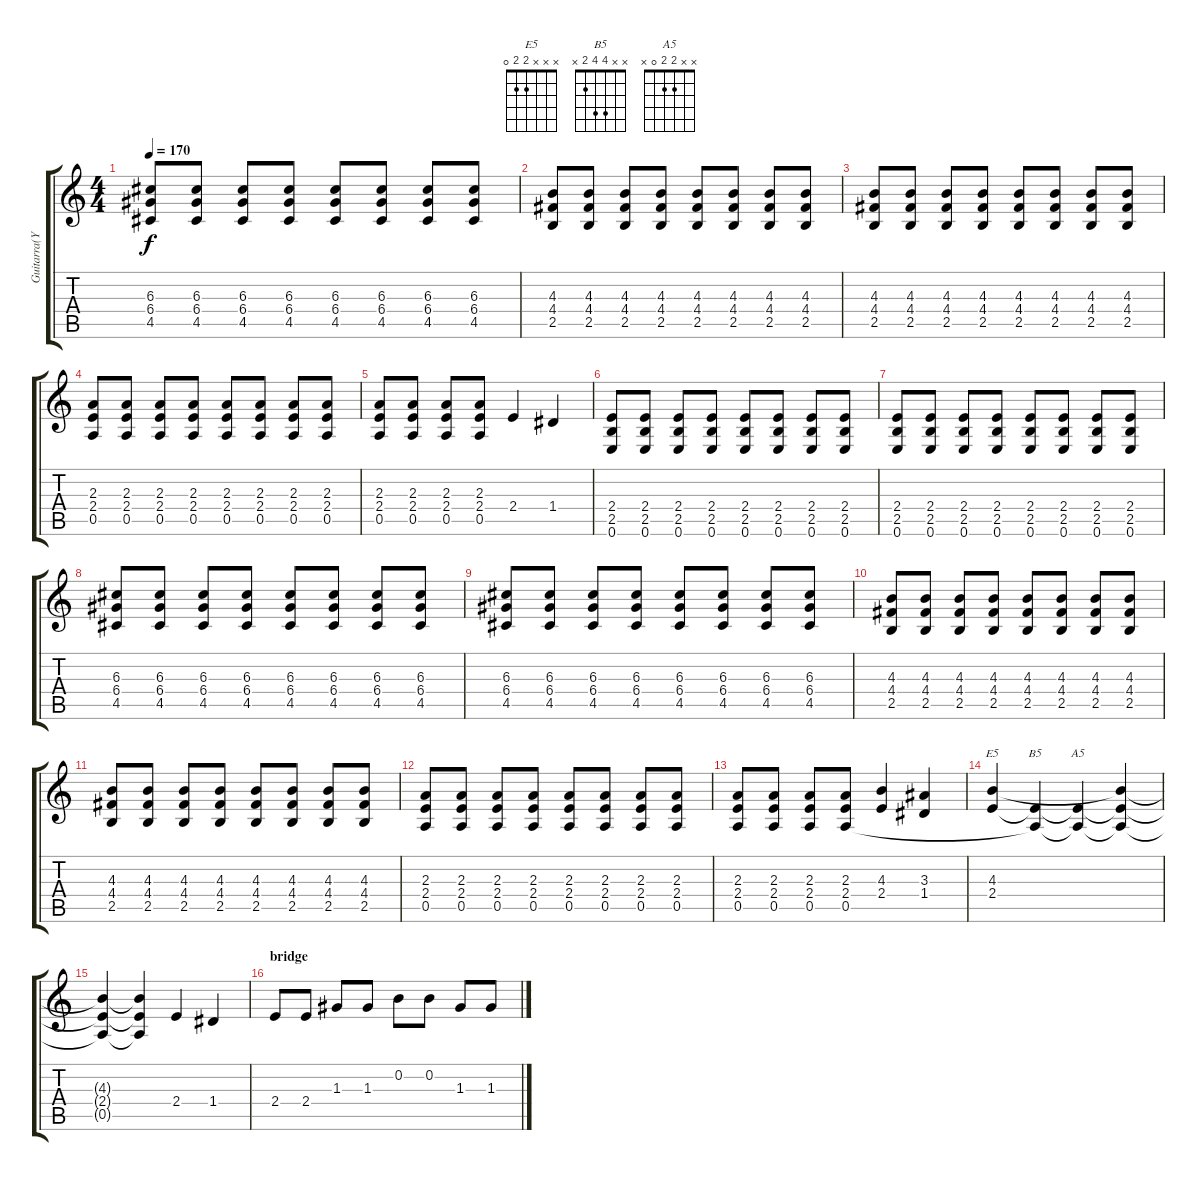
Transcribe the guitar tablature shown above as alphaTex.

\track ("Guitarra(Yakuza)" "Guitarra(Y") {instrument distortionguitar}
\staff {score tabs}
\tuning (E4 B3 G3 D3 A2 E2) {hide}
\chord ("E5" x x x 2 2 0)
\chord ("B5" x x 4 4 2 x)
\chord ("A5" x x 2 2 0 x)
\ts (4 4)
\tempo 170
\clef g2
\ks c
(6.3 6.4 4.5).8{dy f} (6.3 6.4 4.5).8 (6.3 6.4 4.5).8 (6.3 6.4 4.5).8 (6.3 6.4 4.5).8 (6.3 6.4 4.5).8 (6.3 6.4 4.5).8 (6.3 6.4 4.5).8 |
(4.3 4.4 2.5).8 (4.3 4.4 2.5).8 (4.3 4.4 2.5).8 (4.3 4.4 2.5).8 (4.3 4.4 2.5).8 (4.3 4.4 2.5).8 (4.3 4.4 2.5).8 (4.3 4.4 2.5).8 |
(4.3 4.4 2.5).8 (4.3 4.4 2.5).8 (4.3 4.4 2.5).8 (4.3 4.4 2.5).8 (4.3 4.4 2.5).8 (4.3 4.4 2.5).8 (4.3 4.4 2.5).8 (4.3 4.4 2.5).8 |
(2.3 2.4 0.5).8 (2.3 2.4 0.5).8 (2.3 2.4 0.5).8 (2.3 2.4 0.5).8 (2.3 2.4 0.5).8 (2.3 2.4 0.5).8 (2.3 2.4 0.5).8 (2.3 2.4 0.5).8 |
(2.3 2.4 0.5).8 (2.3 2.4 0.5).8 (2.3 2.4 0.5).8 (2.3 2.4 0.5).8 2.4.4 1.4.4 |
(2.4 2.5 0.6).8 (2.4 2.5 0.6).8 (2.4 2.5 0.6).8 (2.4 2.5 0.6).8 (2.4 2.5 0.6).8 (2.4 2.5 0.6).8 (2.4 2.5 0.6).8 (2.4 2.5 0.6).8 |
(2.4 2.5 0.6).8 (2.4 2.5 0.6).8 (2.4 2.5 0.6).8 (2.4 2.5 0.6).8 (2.4 2.5 0.6).8 (2.4 2.5 0.6).8 (2.4 2.5 0.6).8 (2.4 2.5 0.6).8 |
(6.3 6.4 4.5).8 (6.3 6.4 4.5).8 (6.3 6.4 4.5).8 (6.3 6.4 4.5).8 (6.3 6.4 4.5).8 (6.3 6.4 4.5).8 (6.3 6.4 4.5).8 (6.3 6.4 4.5).8 |
(6.3 6.4 4.5).8 (6.3 6.4 4.5).8 (6.3 6.4 4.5).8 (6.3 6.4 4.5).8 (6.3 6.4 4.5).8 (6.3 6.4 4.5).8 (6.3 6.4 4.5).8 (6.3 6.4 4.5).8 |
(4.3 4.4 2.5).8 (4.3 4.4 2.5).8 (4.3 4.4 2.5).8 (4.3 4.4 2.5).8 (4.3 4.4 2.5).8 (4.3 4.4 2.5).8 (4.3 4.4 2.5).8 (4.3 4.4 2.5).8 |
(4.3 4.4 2.5).8 (4.3 4.4 2.5).8 (4.3 4.4 2.5).8 (4.3 4.4 2.5).8 (4.3 4.4 2.5).8 (4.3 4.4 2.5).8 (4.3 4.4 2.5).8 (4.3 4.4 2.5).8 |
(2.3 2.4 0.5).8 (2.3 2.4 0.5).8 (2.3 2.4 0.5).8 (2.3 2.4 0.5).8 (2.3 2.4 0.5).8 (2.3 2.4 0.5).8 (2.3 2.4 0.5).8 (2.3 2.4 0.5).8 |
(2.3 2.4 0.5).8 (2.3 2.4 0.5).8 (2.3 2.4 0.5).8 (2.3 2.4 0.5).8 (4.3 2.4).4 (3.3 1.4).4 |
(4.3 2.4).4{ch "E5"} (2.4{t} 0.5{t}).4{ch "B5"} (2.4{t} 0.5{t}).4{ch "A5"} (4.3{t} 2.4{t} 0.5{t}).4 |
(4.3{t} 2.4{t} 0.5{t}).4 (4.3{t} 2.4{t} 0.5{t}).4 2.4.4 1.4.4 |
\section ("" "bridge")
2.4.8 2.4.8 1.3.8 1.3.8 0.2.8 0.2.8 1.3.8 1.3.8
